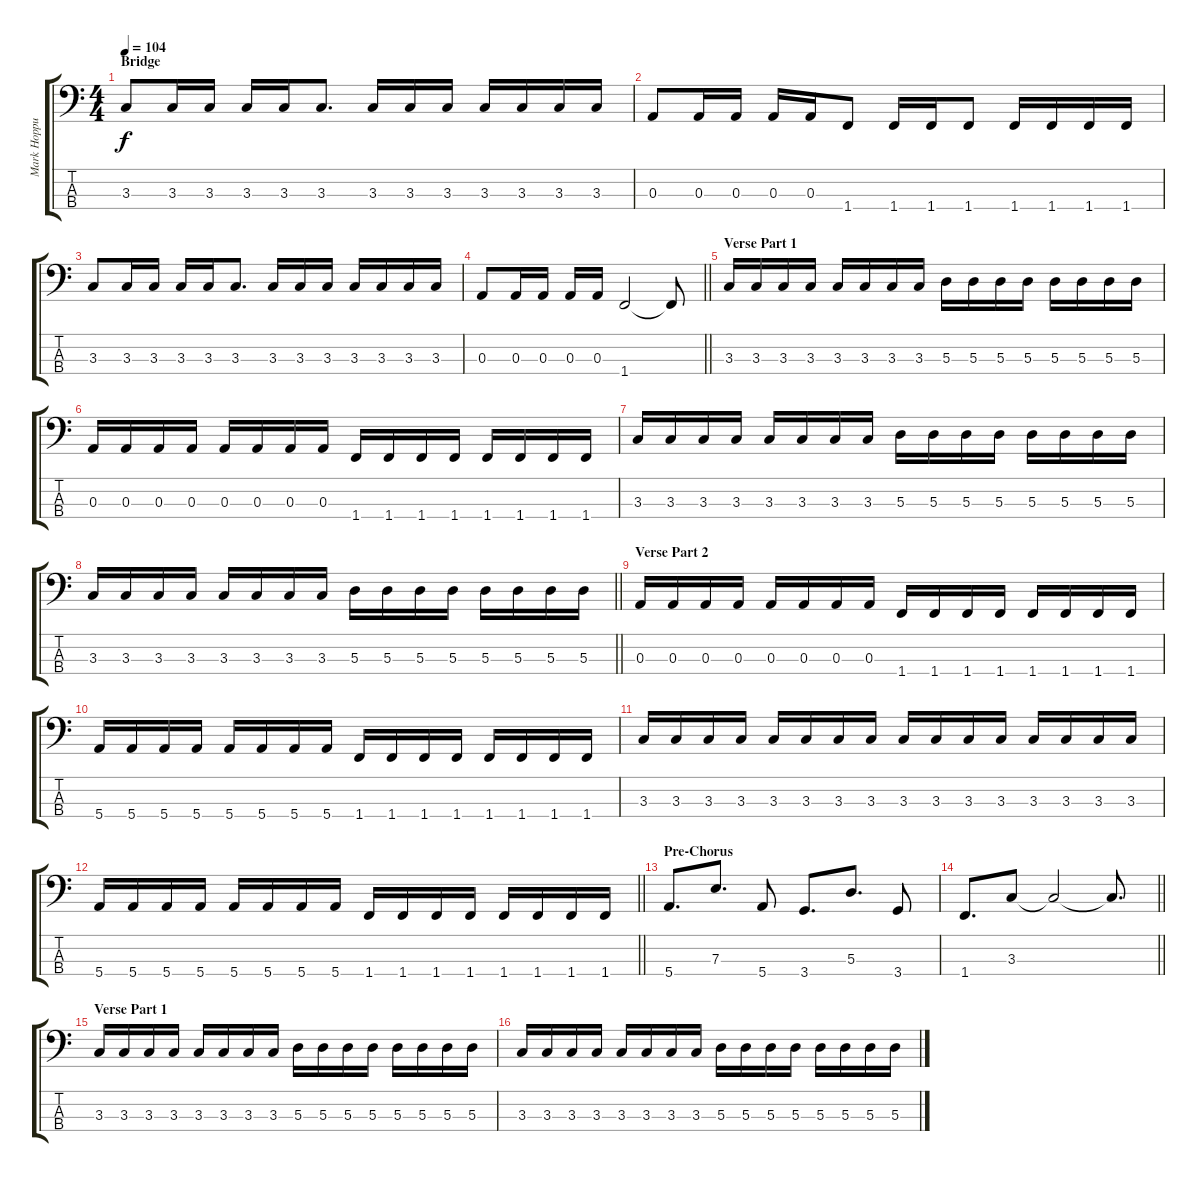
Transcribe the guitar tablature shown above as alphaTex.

\track ("Mark Hoppus" "Mark Hoppu") {instrument electricbassfinger}
\staff {score tabs}
\tuning (G2 D2 A1 E1) {hide}
\ts (4 4)
\section ("" "Bridge")
\tempo 104
\clef f4
\ks c
3.3.8{dy f} 3.3.16 3.3.16 3.3.16 3.3.16 3.3.8{d} 3.3.16 3.3.16 3.3.16 3.3.16 3.3.16 3.3.16 3.3.16 |
0.3.8 0.3.16 0.3.16 0.3.16 0.3.16 1.4.8 1.4.16 1.4.16 1.4.8 1.4.16 1.4.16 1.4.16 1.4.16 |
3.3.8 3.3.16 3.3.16 3.3.16 3.3.16 3.3.8{d} 3.3.16 3.3.16 3.3.16 3.3.16 3.3.16 3.3.16 3.3.16 |
\barLineRight lightlight
0.3.8 0.3.16 0.3.16 0.3.16 0.3.16 1.4.2 1.4{t}.8 |
\section ("" "Verse Part 1")
3.3.16 3.3.16 3.3.16 3.3.16 3.3.16 3.3.16 3.3.16 3.3.16 5.3.16 5.3.16 5.3.16 5.3.16 5.3.16 5.3.16 5.3.16 5.3.16 |
0.3.16 0.3.16 0.3.16 0.3.16 0.3.16 0.3.16 0.3.16 0.3.16 1.4.16 1.4.16 1.4.16 1.4.16 1.4.16 1.4.16 1.4.16 1.4.16 |
3.3.16 3.3.16 3.3.16 3.3.16 3.3.16 3.3.16 3.3.16 3.3.16 5.3.16 5.3.16 5.3.16 5.3.16 5.3.16 5.3.16 5.3.16 5.3.16 |
\barLineRight lightlight
3.3.16 3.3.16 3.3.16 3.3.16 3.3.16 3.3.16 3.3.16 3.3.16 5.3.16 5.3.16 5.3.16 5.3.16 5.3.16 5.3.16 5.3.16 5.3.16 |
\section ("" "Verse Part 2")
0.3.16 0.3.16 0.3.16 0.3.16 0.3.16 0.3.16 0.3.16 0.3.16 1.4.16 1.4.16 1.4.16 1.4.16 1.4.16 1.4.16 1.4.16 1.4.16 |
5.4.16 5.4.16 5.4.16 5.4.16 5.4.16 5.4.16 5.4.16 5.4.16 1.4.16 1.4.16 1.4.16 1.4.16 1.4.16 1.4.16 1.4.16 1.4.16 |
3.3.16 3.3.16 3.3.16 3.3.16 3.3.16 3.3.16 3.3.16 3.3.16 3.3.16 3.3.16 3.3.16 3.3.16 3.3.16 3.3.16 3.3.16 3.3.16 |
\barLineRight lightlight
5.4.16 5.4.16 5.4.16 5.4.16 5.4.16 5.4.16 5.4.16 5.4.16 1.4.16 1.4.16 1.4.16 1.4.16 1.4.16 1.4.16 1.4.16 1.4.16 |
\section ("" "Pre-Chorus")
5.4.8{d} 7.3.8{d} 5.4.8 3.4.8{d} 5.3.8{d} 3.4.8 |
\barLineRight lightlight
1.4.8{d} 3.3.8 3.3{t}.2 3.3{t}.8{d} |
\section ("" "Verse Part 1")
3.3.16 3.3.16 3.3.16 3.3.16 3.3.16 3.3.16 3.3.16 3.3.16 5.3.16 5.3.16 5.3.16 5.3.16 5.3.16 5.3.16 5.3.16 5.3.16 |
3.3.16 3.3.16 3.3.16 3.3.16 3.3.16 3.3.16 3.3.16 3.3.16 5.3.16 5.3.16 5.3.16 5.3.16 5.3.16 5.3.16 5.3.16 5.3.16
